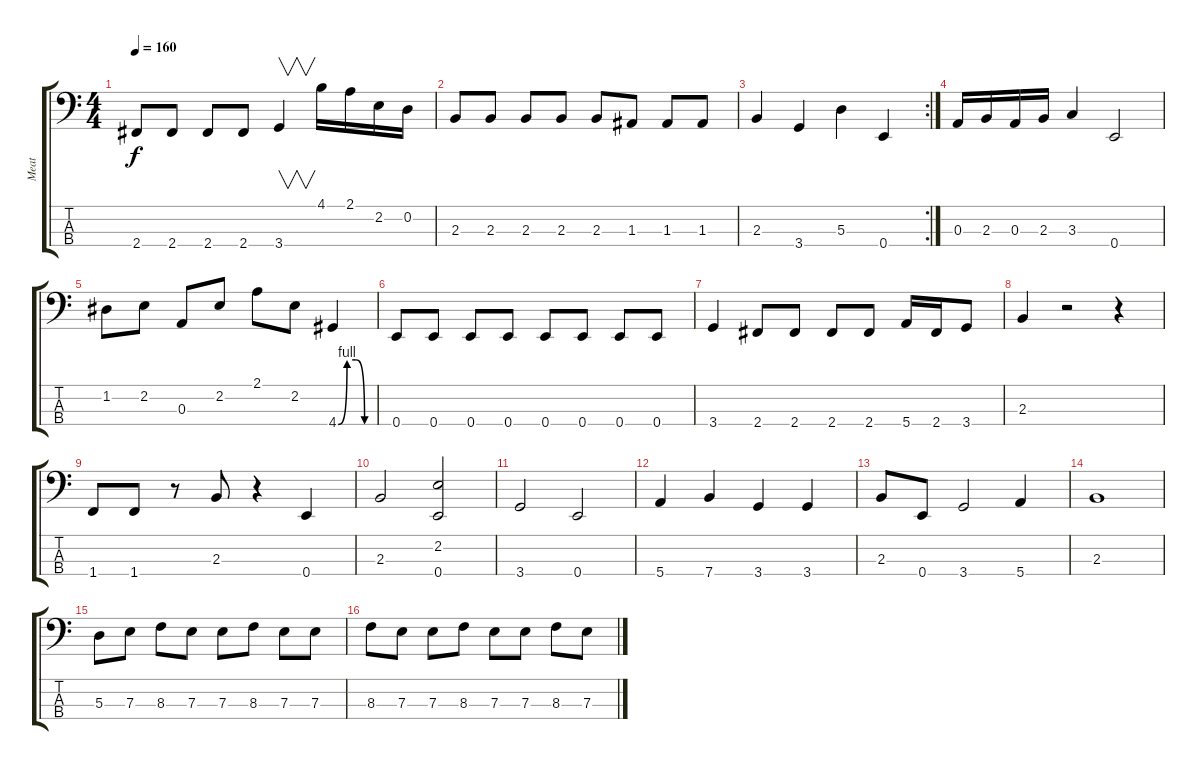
\track ("Meat" "Meat") {instrument electricbasspick}
\staff {score tabs}
\tuning (G2 D2 A1 E1) {hide}
\ts (4 4)
\tempo 160
\clef f4
\ks c
2.4.8{dy f} 2.4.8 2.4.8 2.4.8 3.4.4{v} 4.1.16 2.1.16 2.2.16 0.2.16 |
2.3.8 2.3.8 2.3.8 2.3.8 2.3.8 1.3.8 1.3.8 1.3.8 |
\rc 2
2.3.4 3.4.4 5.3.4 0.4.4 |
0.3.16 2.3.16 0.3.16 2.3.16 3.3.4 0.4.2 |
1.2.8 2.2.8 0.3.8 2.2.8 2.1.8 2.2.8 4.4{be (custom 0 0 15 4 30 4 45 0 60 0)}.4 |
0.4.8 0.4.8 0.4.8 0.4.8 0.4.8 0.4.8 0.4.8 0.4.8 |
3.4.4 2.4.8 2.4.8 2.4.8 2.4.8 5.4.16 2.4.16 3.4.8 |
2.3.4 r.2 r.4 |
1.4.8 1.4.8 r.8 2.3.8 r.4 0.4.4 |
2.3.2 (2.2 0.4).2 |
3.4.2 0.4.2 |
5.4.4 7.4.4 3.4.4 3.4.4 |
2.3.8 0.4.8 3.4.2 5.4.4 |
2.3.1 |
5.3.8 7.3.8 8.3.8 7.3.8 7.3.8 8.3.8 7.3.8 7.3.8 |
8.3.8 7.3.8 7.3.8 8.3.8 7.3.8 7.3.8 8.3.8 7.3.8
